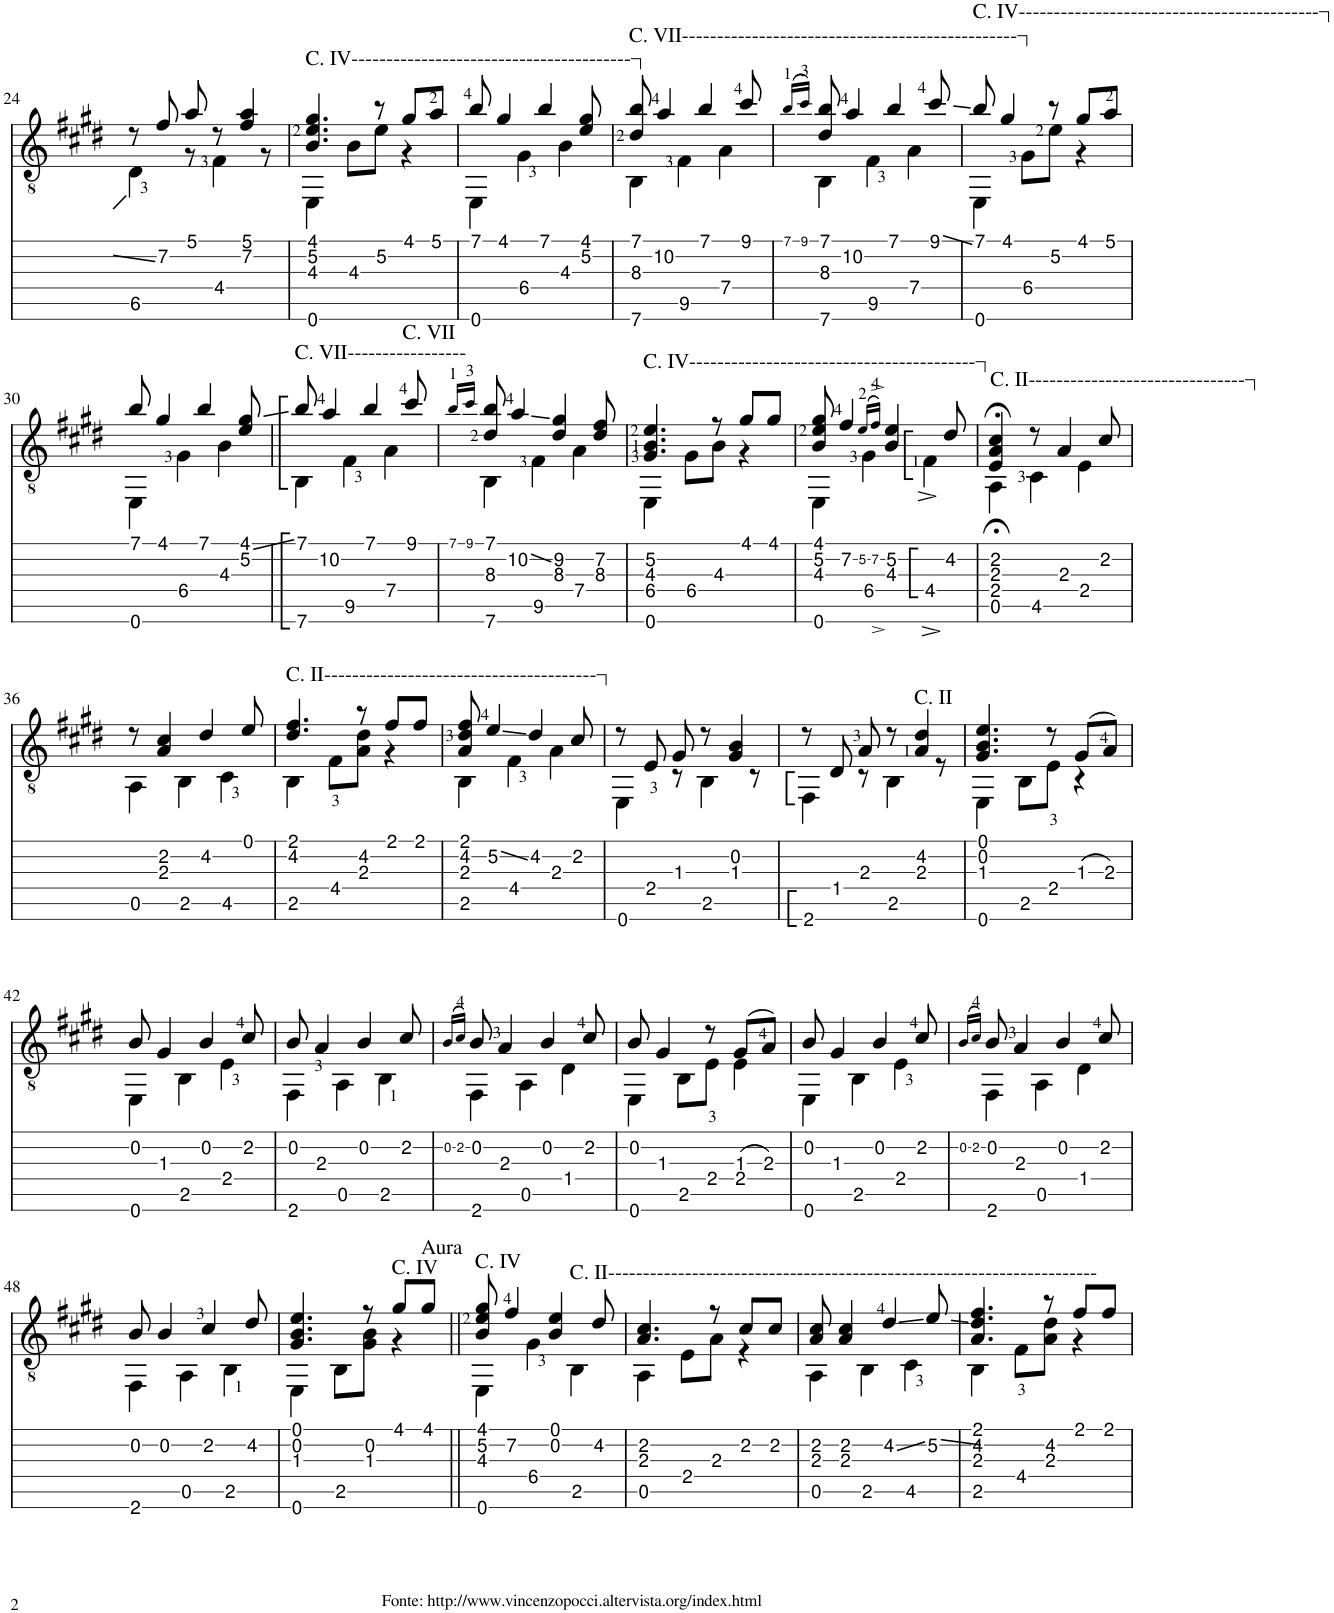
**kern	**kern
*part1	*part1
*staff2	*staff1
*I"Guitar	*
*I'Guit.	*
!!LO:PB:g=z
*	*clefGv2
*k[f#c#g#d#]	*k[f#c#g#d#]
*M3/4	*M3/4
=24	=24
*^	*^
8r	4D#	8r	4D#\
8f#	.	8f#/	.
8a	8r	8a/	8r
8r	4F#	8r	4F#\
4f# 4a	.	4f#/ 4a/	.
.	8r	.	8r
=25	=25	=25	=25
!	!	!LO:TX:a:t=C. IV----------------------------------------┐	!
4.B 4.e 4.g#	4EE	4.B/ 4.e/ 4.g#/	4EE\
.	8BL	.	8B\L
8r	8eJ	8r	8e\J
8g#L	4r	8g#/L	4r
8aJ	.	8a/J	.
=26	=26	=26	=26
8b	4EE	8b/	4EE\
4g#	.	4g#/	.
.	4G#	.	4G#\
4b	.	4b/	.
.	4B	.	4B\
8e 8g#	.	8e/ 8g#/	.
=27	=27	=27	=27
!	!	!LO:TX:a:t=C. VII------------------------------------------------┐	!
8d# 8b	4BB	8d#/ 8b/	4BB\
4a	.	4a/	.
.	4F#	.	4F#\
4b	.	4b/	.
.	4A	.	4A\
8cc#	.	8cc#/	.
=28	=28	=28	=28
qb	.	(16qb/LL	.
qcc#	.	16qcc#/JJ)	.
8d# 8b	4BB	8d#/ 8b/	4BB\
4a	.	4a/	.
.	4F#	.	4F#\
4b	.	4b/	.
.	4A	.	4A\
8cc#	.	8cc#/	.
=29	=29	=29	=29
!	!	!LO:TX:a:t=C. IV-------------------------------------------┐	!
8b	4EE	8b/	4EE\
4g#	.	4g#/	.
.	8G#L	.	8G#\L
8r	8eJ	8r	8e\J
8g#L	4r	8g#/L	4r
8aJ	.	8a/J	.
!!LO:LB:g=z	!!
=30	=30	=30	=30
8b	4EE	8b/	4EE\
4g#	.	4g#/	.
.	4G#	.	4G#\
4b	.	4b/	.
.	4B	.	4B\
8e 8g#	.	8e/ 8g#/	.
=31	=31	=31	=31
!	!	!LO:TX:a:t=C. VII-----------------	!
8b	4BB	8b/	4BB\
4a	.	4a/	.
.	4F#	.	4F#\
4b	.	4b/	.
.	4A	.	4A\
8cc#	.	8cc#/	.
=32	=32	=32	=32
qb	.	16qb/LL	.
qcc#	.	16qcc#/JJ	.
!	!	!LO:TX:a:t=C. VII	!
8d# 8b	4BB	8d#/ 8b/	4BB\
4a	.	4a/	.
.	4F#	.	4F#\
4d# 4g#	.	4d#/ 4g#/	.
.	4A	.	4A\
8d# 8f#	.	8d#/ 8f#/	.
=33	=33	=33	=33
!	!	!LO:TX:a:t=C. IV-----------------------------------------┐	!
4.G# 4.B 4.e	4EE	4.G#/ 4.B/ 4.e/	4EE\
.	8G#L	.	8G#\L
8r	8BJ	8r	8B\J
8g#L	4r	8g#/L	4r
8g#J	.	8g#/J	.
=34	=34	=34	=34
8B 8e 8g#	4EE	8B/ 8e/ 8g#/	4EE\
4f#	.	4f#/	.
.	4G#	.	4G#\
qe	.	(16qe/LL	.
qf#^	.	16qf#^/JJ)	.
4B 4e	.	4B/ 4e/	.
.	4F#^	.	4F#^\
8d#	.	8d#/	.
=35	=35	=35	=35
!	!	!LO:TX:a:t=C. II-------------------------------┐	!
4E;< 4A;< 4c#;<	4AA	4E/;< 4A/;< 4c#/;<	4AA\
8r	4C#	8r	4C#\
4A	.	4A/	.
.	4E	.	4E\
8c#	.	8c#/	.
!!LO:LB:g=z	!!
=36	=36	=36	=36
8r	4AA	8r	4AA\
4A 4c#	.	4A/ 4c#/	.
.	4BB	.	4BB\
4d#	.	4d#/	.
.	4C#	.	4C#\
8e	.	8e/	.
=37	=37	=37	=37
!	!	!LO:TX:a:t=C. II---------------------------------------┐	!
4.d# 4.f#	4BB	4.d#/ 4.f#/	4BB\
.	8F#L	.	8F#\L
8r	8A\ 8d#\J	8r	8A\ 8d#\J
8f#L	4r	8f#/L	4r
8f#J	.	8f#/J	.
=38	=38	=38	=38
8A 8d# 8f#	4BB	8A/ 8d#/ 8f#/	4BB\
4e	.	4e/	.
.	4F#	.	4F#\
4d#	.	4d#/	.
.	4A	.	4A\
8c#	.	8c#/	.
=39	=39	=39	=39
8r	4EE	8r	4EE\
8E	.	8E/	.
8G#	8r	8G#/	8r
8r	4BB	8r	4BB\
4G# 4B	.	4G#/ 4B/	.
.	8r	.	8r
=40	=40	=40	=40
8r	4FF#	8r	4FF#\
8D#	.	8D#/	.
8A	8r	8A/	8r
8r	4BB	8r	4BB\
!	!	!LO:TX:a:t=C. II	!
4A 4d#	.	4A/ 4d#/	.
.	8r	.	8r
=41	=41	=41	=41
4.G# 4.B 4.e	4EE	4.G#/ 4.B/ 4.e/	4EE\
.	8BBL	.	8BB\L
8r	8EJ	8r	8E\J
8G#L	4r	(8G#/L	4r
8AJ	.	8A/J)	.
!!LO:LB:g=z	!!
=42	=42	=42	=42
8B	4EE	8B/	4EE\
4G#	.	4G#/	.
.	4BB	.	4BB\
4B	.	4B/	.
.	4E	.	4E\
8c#	.	8c#/	.
=43	=43	=43	=43
8B	4FF#	8B/	4FF#\
4A	.	4A/	.
.	4AA	.	4AA\
4B	.	4B/	.
.	4BB	.	4BB\
8c#	.	8c#/	.
=44	=44	=44	=44
qB	.	(16qB/LL	.
qc#	.	16qc#/JJ)	.
8B	4FF#	8B/	4FF#\
4A	.	4A/	.
.	4AA	.	4AA\
4B	.	4B/	.
.	4D#	.	4D#\
8c#	.	8c#/	.
=45	=45	=45	=45
8B	4EE	8B/	4EE\
4G#	.	4G#/	.
.	8BBL	.	8BB\L
8r	8EJ	8r	8E\J
8G#L	4E	(8G#/L	4E\
8AJ	.	8A/J)	.
=46	=46	=46	=46
8B	4EE	8B/	4EE\
4G#	.	4G#/	.
.	4BB	.	4BB\
4B	.	4B/	.
.	4E	.	4E\
8c#	.	8c#/	.
=47	=47	=47	=47
qB	.	(16qB/LL	.
qc#	.	16qc#/JJ)	.
8B	4FF#	8B/	4FF#\
4A	.	4A/	.
.	4AA	.	4AA\
4B	.	4B/	.
.	4D#	.	4D#\
8c#	.	8c#/	.
!!LO:LB:g=z	!!
=48	=48	=48	=48
8B	4FF#	8B/	4FF#\
4B	.	4B/	.
.	4AA	.	4AA\
4c#	.	4c#/	.
.	4BB	.	4BB\
8d#	.	8d#/	.
=49	=49	=49	=49
4.G# 4.B 4.e	4EE	4.G#/ 4.B/ 4.e/	4EE\
.	8BBL	.	8BB\L
8r	8G#\ 8B\J	8r	8G#\ 8B\J
!	!	!LO:TX:a:t=C. IV	!
8g#L	4r	8g#/L	4r
!	!	!LO:TX:a:t=Aura	!
8g#J	.	8g#/J	.
=50||	=50||	=50||	=50||
!	!	!LO:TX:a:t=C. IV	!
8B 8e 8g#	4EE	8B/ 8e/ 8g#/	4EE\
4f#	.	4f#/	.
.	4G#	.	4G#\
4B 4e	.	4B/ 4e/	.
!	!	!	!LO:TX:a:t=C. II----------------------------------------------------------------------
.	4BB	.	4BB\
8d#	.	8d#/	.
=51	=51	=51	=51
4.A 4.c#	4AA	4.A/ 4.c#/	4AA\
.	8EL	.	8E\L
8r	8AJ	8r	8A\J
8c#L	4r	8c#/L	4r
8c#J	.	8c#/J	.
=52	=52	=52	=52
8A 8c#	4AA	8A/ 8c#/	4AA\
4A 4c#	.	4A/ 4c#/	.
.	4BB	.	4BB\
4d#	.	4d#/	.
.	4C#	.	4C#\
8e	.	8e/	.
=53	=53	=53	=53
4.A 4.d# 4.f#	4BB	4.A/ 4.d#/ 4.f#/	4BB\
.	8F#L	.	8F#\L
8r	8A\ 8d#\J	8r	8A\ 8d#\J
8f#L	4r	8f#/L	4r
8f#J	.	8f#/J	.
*v	*v	*	*
*	*v	*v
=	=
*-	*-
